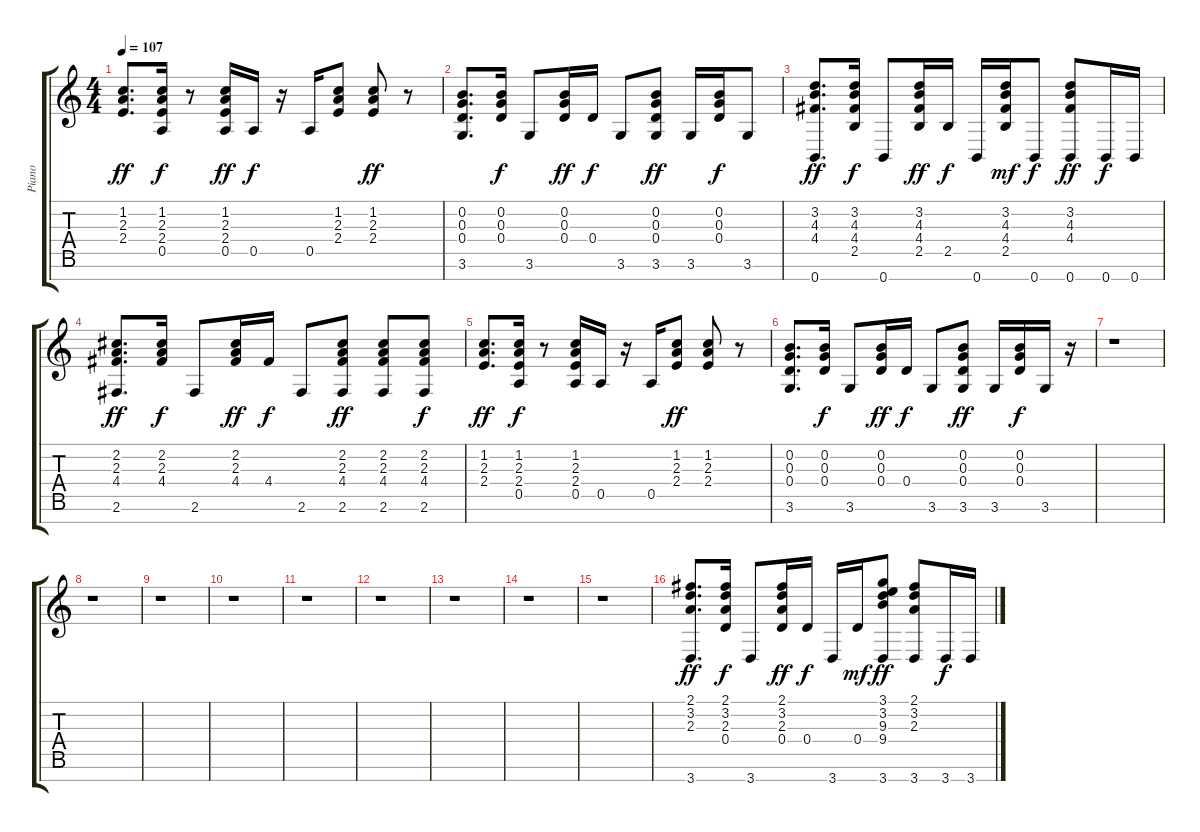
\track ("Piano" "Piano") {instrument electricguitarjazz}
\staff {score tabs}
\tuning (E4 B3 G3 D3 A2 E2 B1) {hide}
\ts (4 4)
\tempo 107
\clef g2
\ks c
(1.2 2.3 2.4).8{d dy ff} (1.2 2.3 2.4 0.5).16{dy f} r.8 (1.2 2.3 2.4 0.5).16{dy ff} 0.5.16{dy f} r.16 0.5.16 (1.2 2.3 2.4).8 (1.2 2.3 2.4).8{dy ff} r.8 |
(0.2 0.3 0.4 3.6).8{d} (0.2 0.3 0.4).16{dy f} 3.6.8 (0.2 0.3 0.4).16{dy ff} 0.4.16{dy f} 3.6.8 (0.2 0.3 0.4 3.6).8{dy ff} 3.6.16 (0.2 0.3 0.4).16{dy f} 3.6.8 |
(3.2 4.3 4.4 0.7).8{d dy ff} (3.2 4.3 4.4 2.5).16{dy f} 0.7.8 (3.2 4.3 4.4 2.5).16{dy ff} 2.5.16{dy f} 0.7.16 (3.2 4.3 4.4 2.5).16{dy mf} 0.7.8{dy f} (3.2 4.3 4.4 0.7).8{dy ff} 0.7.16{dy f} 0.7.16 |
(2.2 2.3 4.4 2.6).8{d dy ff} (2.2 2.3 4.4).16{dy f} 2.6.8 (2.2 2.3 4.4).16{dy ff} 4.4.16{dy f} 2.6.8 (2.2 2.3 4.4 2.6).8{dy ff} (2.2 2.3 4.4 2.6).8 (2.2 2.3 4.4 2.6).8{dy f} |
(1.2 2.3 2.4).8{d dy ff} (1.2 2.3 2.4 0.5).16{dy f} r.8 (1.2 2.3 2.4 0.5).16 0.5.16 r.16 0.5.16 (1.2 2.3 2.4).8{dy ff} (1.2 2.3 2.4).8 r.8 |
(0.2 0.3 0.4 3.6).8{d} (0.2 0.3 0.4).16{dy f} 3.6.8 (0.2 0.3 0.4).16{dy ff} 0.4.16{dy f} 3.6.8 (0.2 0.3 0.4 3.6).8{dy ff} 3.6.16 (0.2 0.3 0.4).16{dy f} 3.6.16 r.16 |
r.1 |
r.1 |
r.1 |
r.1 |
r.1 |
r.1 |
r.1 |
r.1 |
r.1 |
(2.1 3.2 2.3 3.7).8{d dy ff} (2.1 3.2 2.3 0.4).16{dy f} 3.7.8 (2.1 3.2 2.3 0.4).16{dy ff} 0.4.16{dy f} 3.7.16 0.4.16{dy mf} (3.1 3.2 9.3 9.4 3.7).8{dy ff} (2.1 3.2 2.3 3.7).8 3.7.16{dy f} 3.7.16
